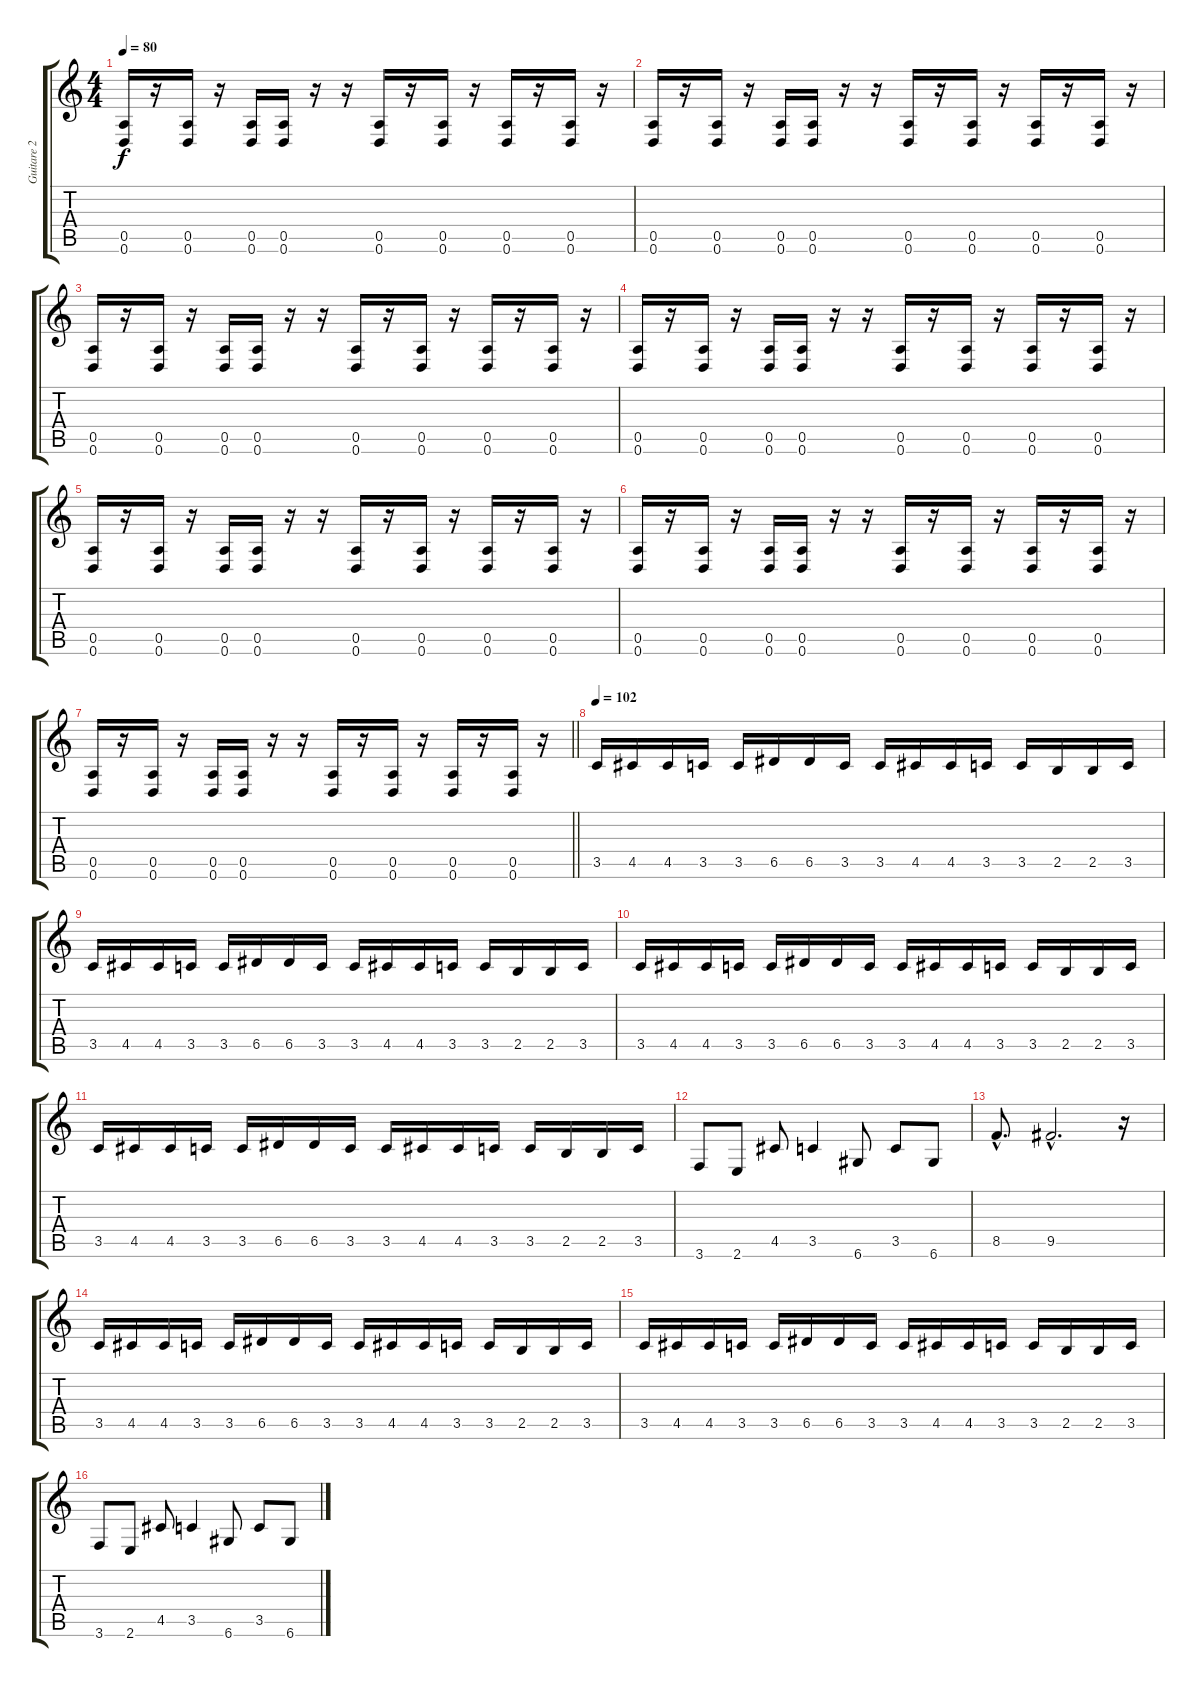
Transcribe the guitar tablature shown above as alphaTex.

\track ("Guitare 2" "Guitare 2") {instrument distortionguitar}
\staff {score tabs}
\tuning (E4 B3 G3 D3 A2 D2) {hide}
\ts (4 4)
\tempo 80
\clef g2
\ks c
(0.5 0.6).16{dy f} r.16 (0.5 0.6).16 r.16 (0.5 0.6).16 (0.5 0.6).16 r.16 r.16 (0.5 0.6).16 r.16 (0.5 0.6).16 r.16 (0.5 0.6).16 r.16 (0.5 0.6).16 r.16 |
(0.5 0.6).16 r.16 (0.5 0.6).16 r.16 (0.5 0.6).16 (0.5 0.6).16 r.16 r.16 (0.5 0.6).16 r.16 (0.5 0.6).16 r.16 (0.5 0.6).16 r.16 (0.5 0.6).16 r.16 |
(0.5 0.6).16 r.16 (0.5 0.6).16 r.16 (0.5 0.6).16 (0.5 0.6).16 r.16 r.16 (0.5 0.6).16 r.16 (0.5 0.6).16 r.16 (0.5 0.6).16 r.16 (0.5 0.6).16 r.16 |
(0.5 0.6).16 r.16 (0.5 0.6).16 r.16 (0.5 0.6).16 (0.5 0.6).16 r.16 r.16 (0.5 0.6).16 r.16 (0.5 0.6).16 r.16 (0.5 0.6).16 r.16 (0.5 0.6).16 r.16 |
(0.5 0.6).16 r.16 (0.5 0.6).16 r.16 (0.5 0.6).16 (0.5 0.6).16 r.16 r.16 (0.5 0.6).16 r.16 (0.5 0.6).16 r.16 (0.5 0.6).16 r.16 (0.5 0.6).16 r.16 |
(0.5 0.6).16 r.16 (0.5 0.6).16 r.16 (0.5 0.6).16 (0.5 0.6).16 r.16 r.16 (0.5 0.6).16 r.16 (0.5 0.6).16 r.16 (0.5 0.6).16 r.16 (0.5 0.6).16 r.16 |
\barLineRight lightlight
(0.5 0.6).16 r.16 (0.5 0.6).16 r.16 (0.5 0.6).16 (0.5 0.6).16 r.16 r.16 (0.5 0.6).16 r.16 (0.5 0.6).16 r.16 (0.5 0.6).16 r.16 (0.5 0.6).16 r.16 |
\tempo 102
3.5.16 4.5.16 4.5.16 3.5.16 3.5.16 6.5.16 6.5.16 3.5.16 3.5.16 4.5.16 4.5.16 3.5.16 3.5.16 2.5.16 2.5.16 3.5.16 |
3.5.16 4.5.16 4.5.16 3.5.16 3.5.16 6.5.16 6.5.16 3.5.16 3.5.16 4.5.16 4.5.16 3.5.16 3.5.16 2.5.16 2.5.16 3.5.16 |
3.5.16 4.5.16 4.5.16 3.5.16 3.5.16 6.5.16 6.5.16 3.5.16 3.5.16 4.5.16 4.5.16 3.5.16 3.5.16 2.5.16 2.5.16 3.5.16 |
3.5.16 4.5.16 4.5.16 3.5.16 3.5.16 6.5.16 6.5.16 3.5.16 3.5.16 4.5.16 4.5.16 3.5.16 3.5.16 2.5.16 2.5.16 3.5.16 |
3.6.8 2.6.8 4.5.8 3.5.4 6.6.8 3.5.8 6.6.8 |
8.5{hac}.8{d} 9.5{hac}.2{d} r.16 |
3.5.16 4.5.16 4.5.16 3.5.16 3.5.16 6.5.16 6.5.16 3.5.16 3.5.16 4.5.16 4.5.16 3.5.16 3.5.16 2.5.16 2.5.16 3.5.16 |
3.5.16 4.5.16 4.5.16 3.5.16 3.5.16 6.5.16 6.5.16 3.5.16 3.5.16 4.5.16 4.5.16 3.5.16 3.5.16 2.5.16 2.5.16 3.5.16 |
3.6.8 2.6.8 4.5.8 3.5.4 6.6.8 3.5.8 6.6.8
